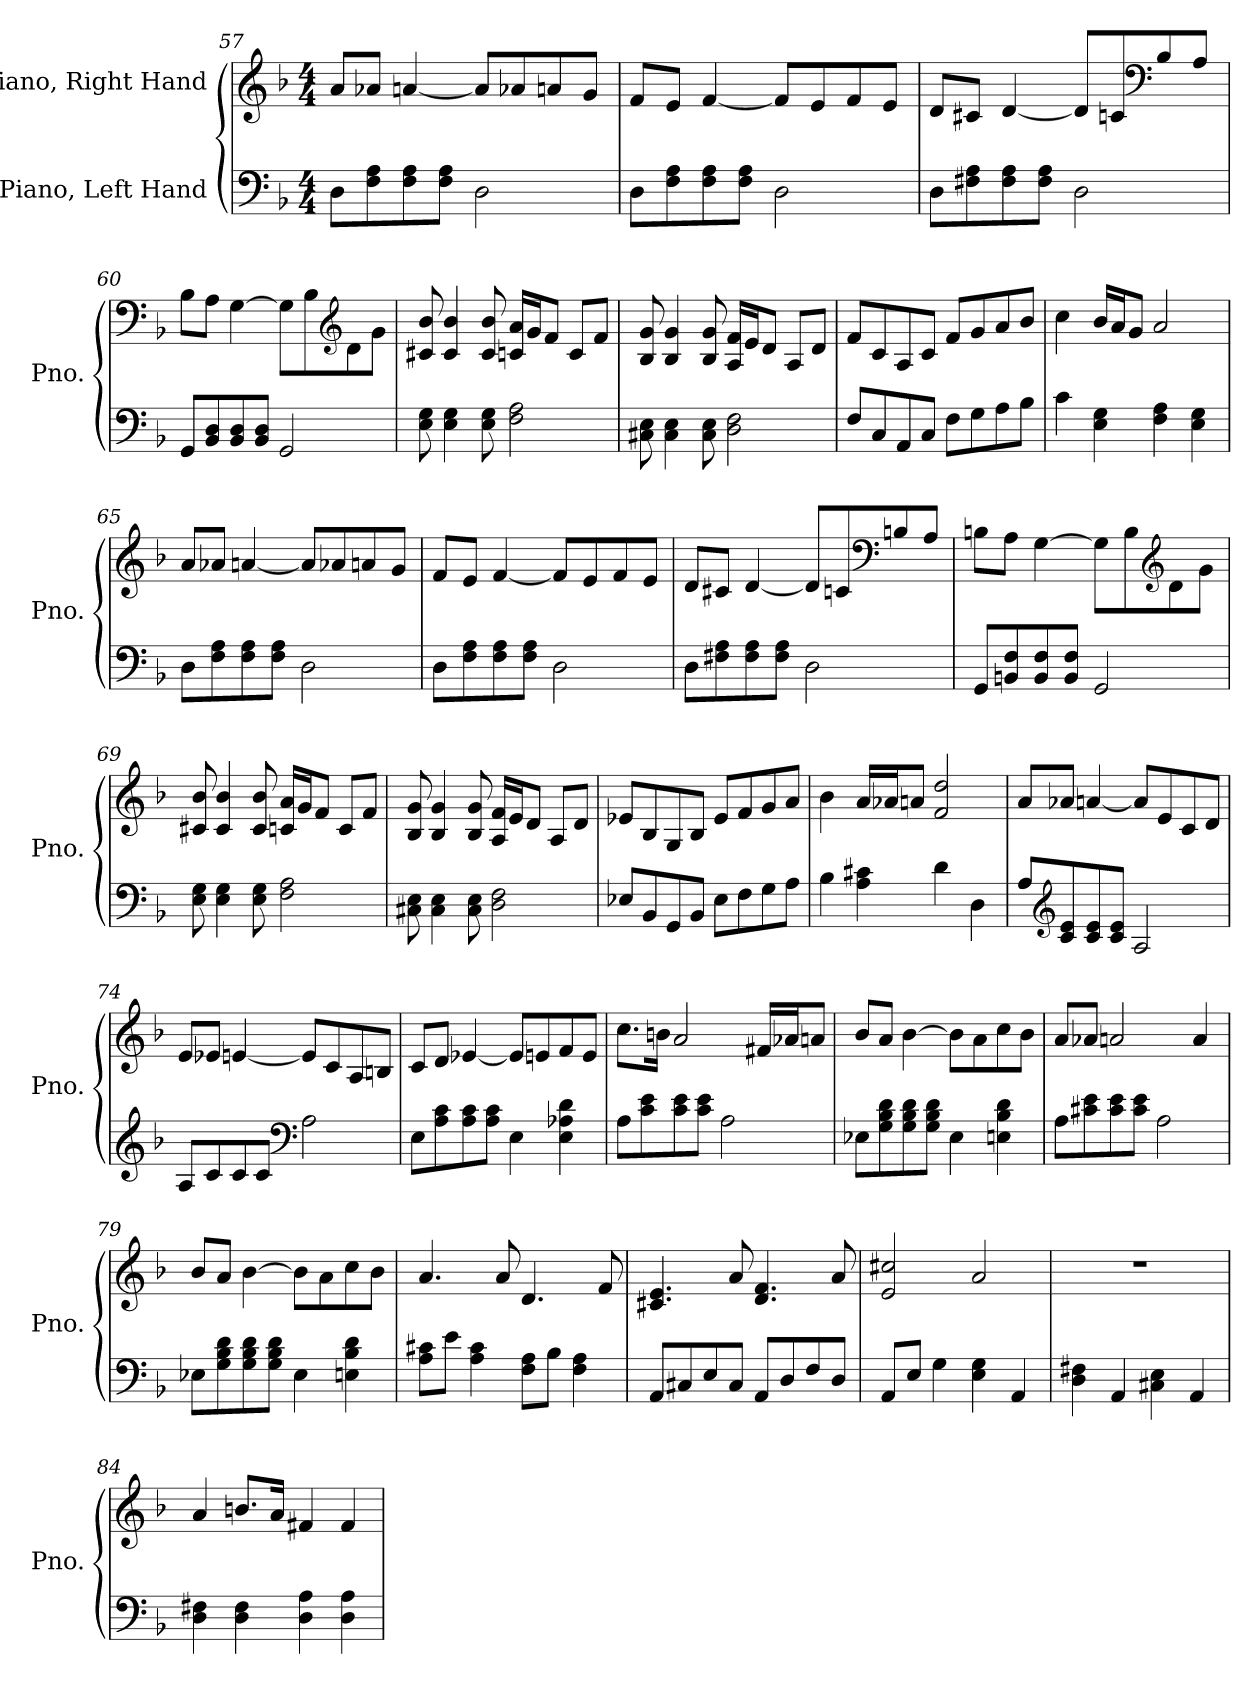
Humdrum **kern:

**kern	**kern
*part2	*part1
*staff2	*staff1
*I"Piano, Left Hand	*I"Piano, Right Hand
*I'Pno.	*I'Pno.
!!LO:LB:g=z
*clefF4	*clefG2
*k[b-]	*k[b-]
*M4/4	*M4/4
=57	=57
8D\L	8a/L
8F\ 8A\	8a-X/J
8F\ 8A\	[4an/
8F\ 8A\J	.
2D\	8a/L]
.	8a-X/
.	8an/
.	8g/J
=58	=58
8D\L	8f/L
8F\ 8A\	8e/J
8F\ 8A\	[4f/
8F\ 8A\J	.
2D\	8f/L]
.	8e/
.	8f/
.	8e/J
=59	=59
8D\L	8d/L
8F#X\ 8A\	8c#X/J
8F#\ 8A\	[4d/
8F#\ 8A\J	.
2D\	8d/L]
.	8cn/
*	*clefF4
.	8B-/
.	8A/J
=60	=60
8GG/L	8B-\L
8BB-/ 8D/	8A\J
8BB-/ 8D/	[4G\
8BB-/ 8D/J	.
2GG/	8G\L]
.	8B-\
*	*clefG2
.	8d\
.	8g\J
!!LO:LB:g=z
=61	=61
8E\ 8G\	8c#X/ 8b-/
4E\ 4G\	4c#/ 4b-/
8E\ 8G\	8c#/ 8b-/
2F\ 2A\	16cn/ 16a/LL
.	16g/J
.	8f/J
.	8c/L
.	8f/J
=62	=62
8C#X\ 8E\	8B-/ 8g/
4C#\ 4E\	4B-/ 4g/
8C#\ 8E\	8B-/ 8g/
2D\ 2F\	16A/ 16f/LL
.	16e/J
.	8d/J
.	8A/L
.	8d/J
=63	=63
8F/L	8f/L
8C/	8c/
8AA/	8A/
8C/J	8c/J
8F\L	8f/L
8G\	8g/
8A\	8a/
8B-\J	8b-/J
=64	=64
4c\	4cc\
4E\ 4G\	16b-/LL
.	16a/J
.	8g/J
4F\ 4A\	2a/
4E\ 4G\	.
!!LO:LB:g=z
=65	=65
8D\L	8a/L
8F\ 8A\	8a-X/J
8F\ 8A\	[4an/
8F\ 8A\J	.
2D\	8a/L]
.	8a-X/
.	8an/
.	8g/J
=66	=66
8D\L	8f/L
8F\ 8A\	8e/J
8F\ 8A\	[4f/
8F\ 8A\J	.
2D\	8f/L]
.	8e/
.	8f/
.	8e/J
=67	=67
8D\L	8d/L
8F#X\ 8A\	8c#X/J
8F#\ 8A\	[4d/
8F#\ 8A\J	.
2D\	8d/L]
.	8cn/
*	*clefF4
.	8Bn/
.	8A/J
=68	=68
8GG/L	8Bn\L
8BBn/ 8F/	8A\J
8BB/ 8F/	[4G\
8BB/ 8F/J	.
2GG/	8G\L]
.	8B\
*	*clefG2
.	8d\
.	8g\J
!!LO:LB:g=z
=69	=69
8E\ 8G\	8c#X/ 8b-/
4E\ 4G\	4c#/ 4b-/
8E\ 8G\	8c#/ 8b-/
2F\ 2A\	16cn/ 16a/LL
.	16g/J
.	8f/J
.	8c/L
.	8f/J
=70	=70
8C#X\ 8E\	8B-/ 8g/
4C#\ 4E\	4B-/ 4g/
8C#\ 8E\	8B-/ 8g/
2D\ 2F\	16A/ 16f/LL
.	16e/J
.	8d/J
.	8A/L
.	8d/J
=71	=71
8E-X/L	8e-X/L
8BB-/	8B-/
8GG/	8G/
8BB-/J	8B-/J
8E-\L	8e-/L
8F\	8f/
8G\	8g/
8A\J	8a/J
=72	=72
4B-\	4b-\
4A\ 4c#X\	16a/LL
.	16a-X/J
.	8an/J
4d\	2f/ 2dd/
4D\	.
!!LO:LB:g=z
=73	=73
8A/L	8a/L
*clefG2	*
8c/ 8e/	8a-X/J
8c/ 8e/	[4an/
8c/ 8e/J	.
2A/	8a/L]
.	8e/
.	8c/
.	8d/J
=74	=74
8A/L	8e/L
8c/	8e-X/J
8c/	[4en/
8c/J	.
*clefF4	*
2A\	8e/L]
.	8c/
.	8A/
.	8Bn/J
=75	=75
8E\L	8c/L
8A\ 8c\	8d/J
8A\ 8c\	[4e-X/
8A\ 8c\J	.
4E\	8e-/L]
.	8en/
4E\ 4A-X\ 4d\	8f/
.	8e/J
!!LO:PB:g=z
=76	=76
8A\L	8.cc\L
8c\ 8e\	.
.	16bn\Jk
8c\ 8e\	2a/
8c\ 8e\J	.
2A\	.
.	16f#X/LL
.	16a-X/J
.	8an/J
=77	=77
8E-X\L	8b-/L
8G\ 8B-\ 8d\	8a/J
8G\ 8B-\ 8d\	[4b-\
8G\ 8B-\ 8d\J	.
4E-\	8b-\L]
.	8a\
4En\ 4B-\ 4d\	8cc\
.	8b-\J
=78	=78
8A\L	8a/L
8c#X\ 8e\	8a-X/J
8c#\ 8e\	2an/
8c#\ 8e\J	.
2A\	.
.	4a/
=79	=79
8E-X\L	8b-/L
8G\ 8B-\ 8d\	8a/J
8G\ 8B-\ 8d\	[4b-\
8G\ 8B-\ 8d\J	.
4E-\	8b-\L]
.	8a\
4En\ 4B-\ 4d\	8cc\
.	8b-\J
!!LO:LB:g=z
=80	=80
8A\ 8c#X\L	4.a/
8e\J	.
4A\ 4c#\	.
.	8a/
8F\ 8A\L	4.d/
8B-\J	.
4F\ 4A\	.
.	8f/
=81	=81
8AA/L	4.c#X/ 4.e/
8C#X/	.
8E/	.
8C#/J	8a/
8AA/L	4.d/ 4.f/
8D/	.
8F/	.
8D/J	8a/
=82	=82
8AA/L	2e/ 2cc#X/
8E/J	.
4G\	.
4E\ 4G\	2a/
4AA/	.
=83	=83
4D\ 4F#X\	1r
4AA/	.
4C#X\ 4E\	.
4AA/	.
=84	=84
4D\ 4F#X\	4a/
4D\ 4F#\	8.bn/L
.	16a/Jk
4D\ 4A\	4f#X/
4D\ 4A\	4f#/
=	=
*-	*-
